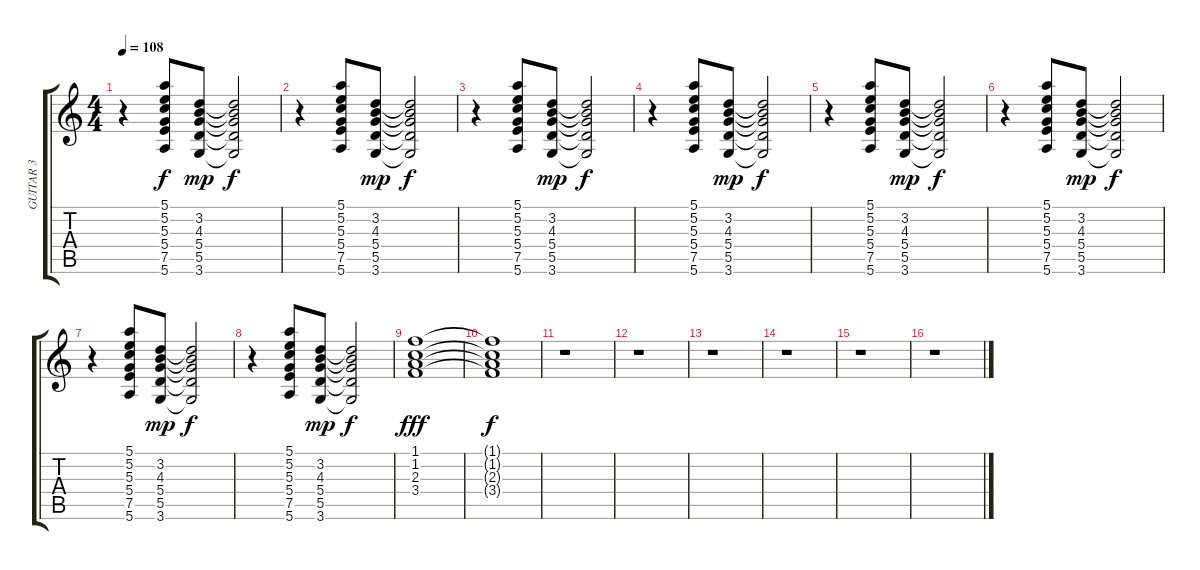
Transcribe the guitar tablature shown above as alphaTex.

\track ("GUITAR 3" "GUITAR 3") {instrument electricguitarjazz}
\staff {score tabs}
\tuning (E4 B3 G3 D3 A2 E2) {hide}
\ts (4 4)
\tempo 108
\clef g2
\ks c
r.4{dy f} (5.1 5.2 5.3 5.4 7.5 5.6).8 (3.2 4.3 5.4 5.5 3.6).8{dy mp} (3.2{t} 4.3{t} 5.4{t} 5.5{t} 3.6{t}).2{dy f} |
r.4 (5.1 5.2 5.3 5.4 7.5 5.6).8 (3.2 4.3 5.4 5.5 3.6).8{dy mp} (3.2{t} 4.3{t} 5.4{t} 5.5{t} 3.6{t}).2{dy f} |
r.4 (5.1 5.2 5.3 5.4 7.5 5.6).8 (3.2 4.3 5.4 5.5 3.6).8{dy mp} (3.2{t} 4.3{t} 5.4{t} 5.5{t} 3.6{t}).2{dy f} |
r.4 (5.1 5.2 5.3 5.4 7.5 5.6).8 (3.2 4.3 5.4 5.5 3.6).8{dy mp} (3.2{t} 4.3{t} 5.4{t} 5.5{t} 3.6{t}).2{dy f} |
r.4 (5.1 5.2 5.3 5.4 7.5 5.6).8 (3.2 4.3 5.4 5.5 3.6).8{dy mp} (3.2{t} 4.3{t} 5.4{t} 5.5{t} 3.6{t}).2{dy f} |
r.4 (5.1 5.2 5.3 5.4 7.5 5.6).8 (3.2 4.3 5.4 5.5 3.6).8{dy mp} (3.2{t} 4.3{t} 5.4{t} 5.5{t} 3.6{t}).2{dy f} |
r.4 (5.1 5.2 5.3 5.4 7.5 5.6).8 (3.2 4.3 5.4 5.5 3.6).8{dy mp} (3.2{t} 4.3{t} 5.4{t} 5.5{t} 3.6{t}).2{dy f} |
r.4 (5.1 5.2 5.3 5.4 7.5 5.6).8 (3.2 4.3 5.4 5.5 3.6).8{dy mp} (3.2{t} 4.3{t} 5.4{t} 5.5{t} 3.6{t}).2{dy f} |
(1.1 1.2 2.3 3.4).1{dy fff} |
(1.1{t} 1.2{t} 2.3{t} 3.4{t}).1{dy f} |
r.1 |
r.1 |
r.1 |
r.1 |
r.1 |
r.1
